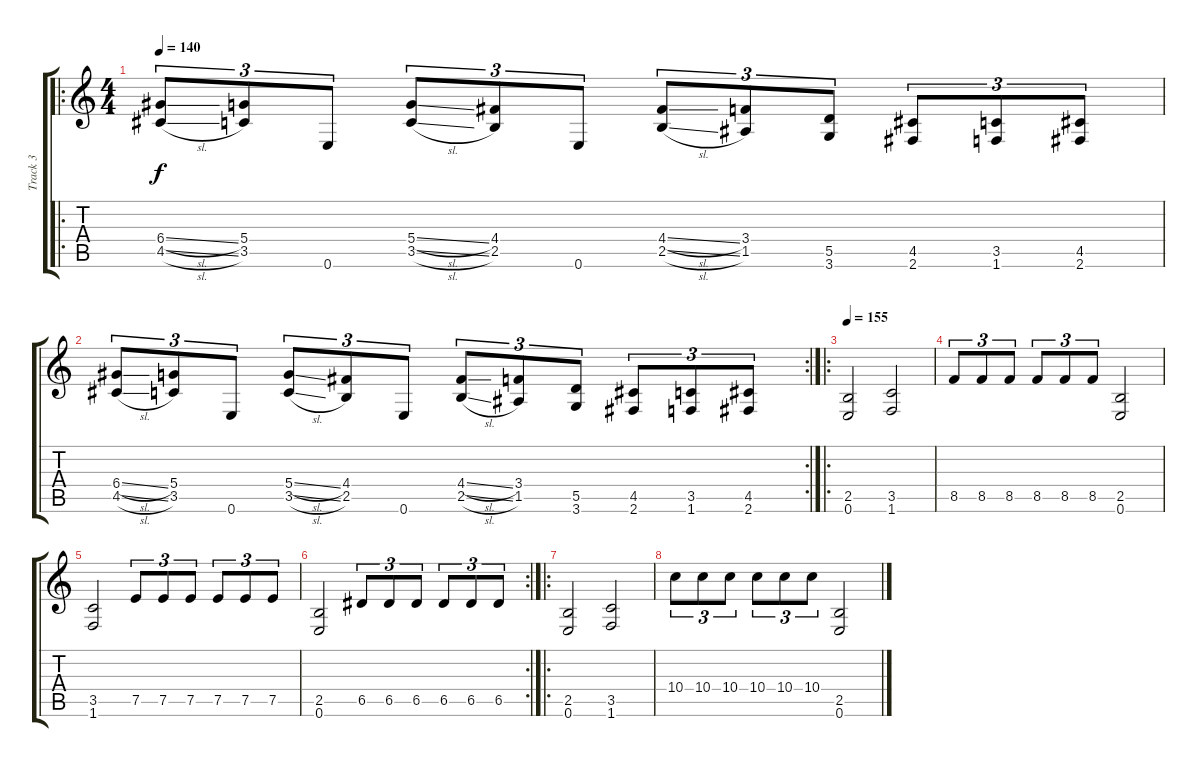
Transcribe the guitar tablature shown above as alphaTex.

\track ("Track 3" "Track 3") {instrument distortionguitar}
\staff {score tabs}
\tuning (E4 B3 G3 D3 A2 E2) {hide}
\ro
\ts (4 4)
\tempo 140
\clef g2
\ks c
(6.4{sl} 4.5{sl}).8{tu (3 2) dy f} (5.4 3.5).8{tu (3 2)} 0.6.8{tu (3 2)} (5.4{sl} 3.5{sl}).8{tu (3 2)} (4.4 2.5).8{tu (3 2)} 0.6.8{tu (3 2)} (4.4{sl} 2.5{sl}).8{tu (3 2)} (3.4 1.5).8{tu (3 2)} (5.5 3.6).8{tu (3 2)} (4.5 2.6).8{tu (3 2)} (3.5 1.6).8{tu (3 2)} (4.5 2.6).8{tu (3 2)} |
\rc 2
(6.4{sl} 4.5{sl}).8{tu (3 2)} (5.4 3.5).8{tu (3 2)} 0.6.8{tu (3 2)} (5.4{sl} 3.5{sl}).8{tu (3 2)} (4.4 2.5).8{tu (3 2)} 0.6.8{tu (3 2)} (4.4{sl} 2.5{sl}).8{tu (3 2)} (3.4 1.5).8{tu (3 2)} (5.5 3.6).8{tu (3 2)} (4.5 2.6).8{tu (3 2)} (3.5 1.6).8{tu (3 2)} (4.5 2.6).8{tu (3 2)} |
\ro
\tempo 155
(2.5 0.6).2 (3.5 1.6).2 |
8.5.8{tu (3 2)} 8.5.8{tu (3 2)} 8.5.8{tu (3 2)} 8.5.8{tu (3 2)} 8.5.8{tu (3 2)} 8.5.8{tu (3 2)} (2.5 0.6).2 |
(3.5 1.6).2 7.5.8{tu (3 2)} 7.5.8{tu (3 2)} 7.5.8{tu (3 2)} 7.5.8{tu (3 2)} 7.5.8{tu (3 2)} 7.5.8{tu (3 2)} |
\rc 2
(2.5 0.6).2 6.5.8{tu (3 2)} 6.5.8{tu (3 2)} 6.5.8{tu (3 2)} 6.5.8{tu (3 2)} 6.5.8{tu (3 2)} 6.5.8{tu (3 2)} |
\ro
(2.5 0.6).2 (3.5 1.6).2 |
10.4.8{tu (3 2)} 10.4.8{tu (3 2)} 10.4.8{tu (3 2)} 10.4.8{tu (3 2)} 10.4.8{tu (3 2)} 10.4.8{tu (3 2)} (2.5 0.6).2
